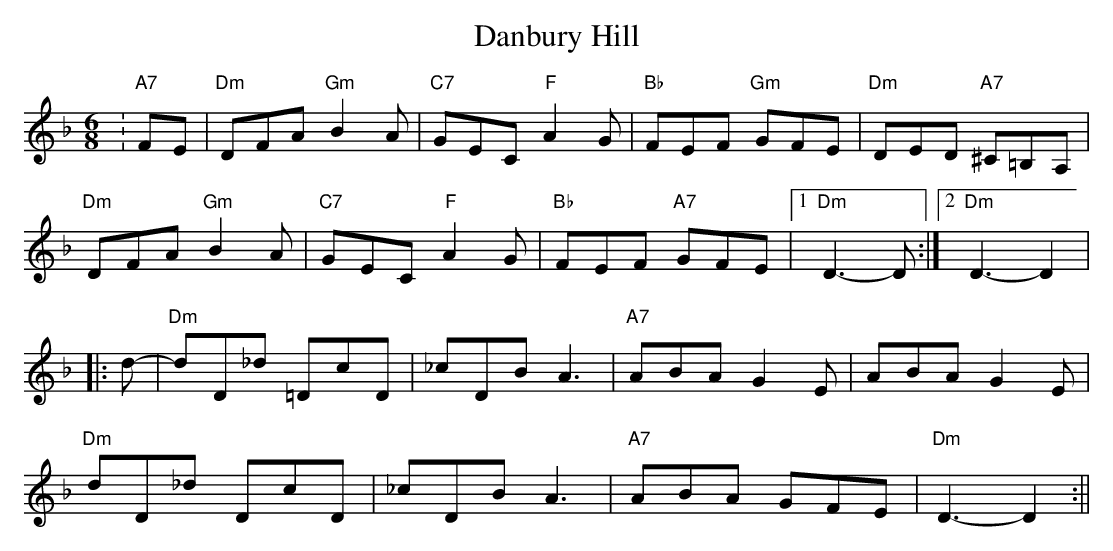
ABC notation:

X:1
T:Danbury Hill
M:6/8
K:D minor
:"A7"FE|"Dm"DFA "Gm"B2A|"C7"GEC "F"A2G|"Bb"FEF "Gm"GFE|"Dm"DED "A7"^C=B,A,|
"Dm"DFA "Gm"B2A|"C7"GEC "F"A2G|"Bb"FEF "A7"GFE|1"Dm"D3 -D1:|2"Dm"D3 -D2|
|:d-|"Dm"dD_d =DcD|_cDB A3|"A7"ABA G2E|ABA G2E|
"Dm"dD_d DcD|_cDB A3|"A7"ABA GFE|"Dm"D3 -D2:||
